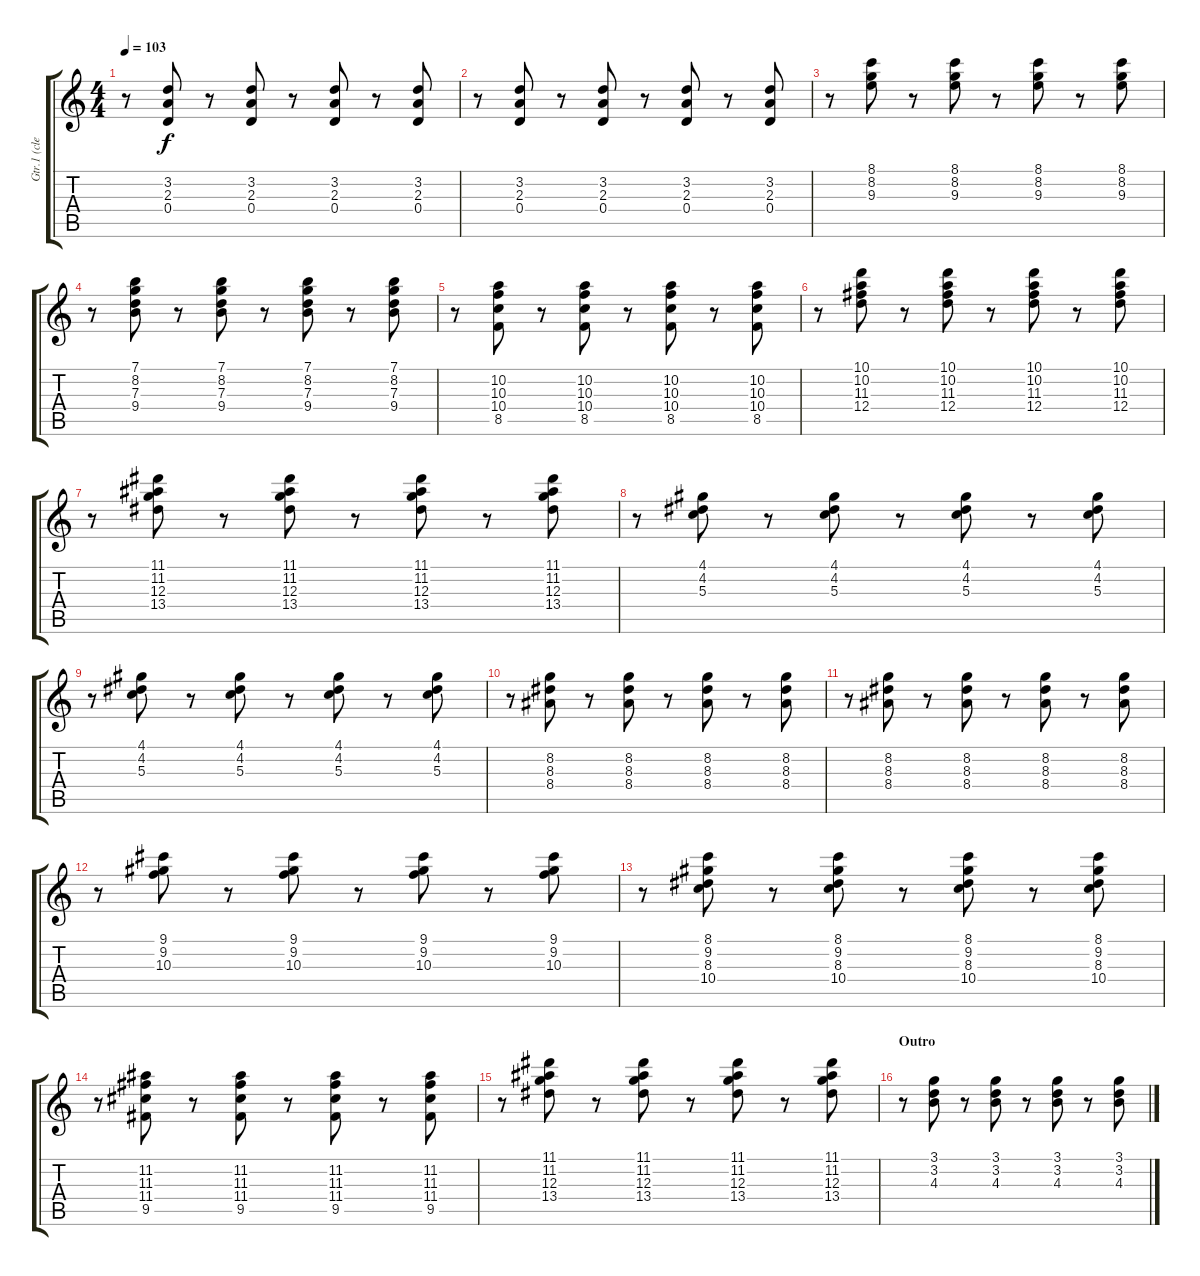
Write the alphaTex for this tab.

\track ("Gtr.1 (clean)" "Gtr.1 (cle") {instrument electricguitarclean}
\staff {score tabs}
\tuning (E4 B3 G3 D3 A2 E2) {hide}
\ts (4 4)
\tempo 103
\clef g2
\ks c
r.8{dy f} (3.2 2.3 0.4).8 r.8 (3.2 2.3 0.4).8 r.8 (3.2 2.3 0.4).8 r.8 (3.2 2.3 0.4).8 |
r.8 (3.2 2.3 0.4).8 r.8 (3.2 2.3 0.4).8 r.8 (3.2 2.3 0.4).8 r.8 (3.2 2.3 0.4).8 |
r.8 (8.1 8.2 9.3).8 r.8 (8.1 8.2 9.3).8 r.8 (8.1 8.2 9.3).8 r.8 (8.1 8.2 9.3).8 |
r.8 (7.1 8.2 7.3 9.4).8 r.8 (7.1 8.2 7.3 9.4).8 r.8 (7.1 8.2 7.3 9.4).8 r.8 (7.1 8.2 7.3 9.4).8 |
r.8 (10.2 10.3 10.4 8.5).8 r.8 (10.2 10.3 10.4 8.5).8 r.8 (10.2 10.3 10.4 8.5).8 r.8 (10.2 10.3 10.4 8.5).8 |
r.8 (10.1 10.2 11.3 12.4).8 r.8 (10.1 10.2 11.3 12.4).8 r.8 (10.1 10.2 11.3 12.4).8 r.8 (10.1 10.2 11.3 12.4).8 |
r.8 (11.1 11.2 12.3 13.4).8 r.8 (11.1 11.2 12.3 13.4).8 r.8 (11.1 11.2 12.3 13.4).8 r.8 (11.1 11.2 12.3 13.4).8 |
r.8 (4.1 4.2 5.3).8 r.8 (4.1 4.2 5.3).8 r.8 (4.1 4.2 5.3).8 r.8 (4.1 4.2 5.3).8 |
r.8 (4.1 4.2 5.3).8 r.8 (4.1 4.2 5.3).8 r.8 (4.1 4.2 5.3).8 r.8 (4.1 4.2 5.3).8 |
r.8 (8.2 8.3 8.4).8 r.8 (8.2 8.3 8.4).8 r.8 (8.2 8.3 8.4).8 r.8 (8.2 8.3 8.4).8 |
r.8 (8.2 8.3 8.4).8 r.8 (8.2 8.3 8.4).8 r.8 (8.2 8.3 8.4).8 r.8 (8.2 8.3 8.4).8 |
r.8 (9.1 9.2 10.3).8 r.8 (9.1 9.2 10.3).8 r.8 (9.1 9.2 10.3).8 r.8 (9.1 9.2 10.3).8 |
r.8 (8.1 9.2 8.3 10.4).8 r.8 (8.1 9.2 8.3 10.4).8 r.8 (8.1 9.2 8.3 10.4).8 r.8 (8.1 9.2 8.3 10.4).8 |
r.8 (11.2 11.3 11.4 9.5).8 r.8 (11.2 11.3 11.4 9.5).8 r.8 (11.2 11.3 11.4 9.5).8 r.8 (11.2 11.3 11.4 9.5).8 |
r.8 (11.1 11.2 12.3 13.4).8 r.8 (11.1 11.2 12.3 13.4).8 r.8 (11.1 11.2 12.3 13.4).8 r.8 (11.1 11.2 12.3 13.4).8 |
\section ("" "Outro")
r.8 (3.1 3.2 4.3).8 r.8 (3.1 3.2 4.3).8 r.8 (3.1 3.2 4.3).8 r.8 (3.1 3.2 4.3).8
